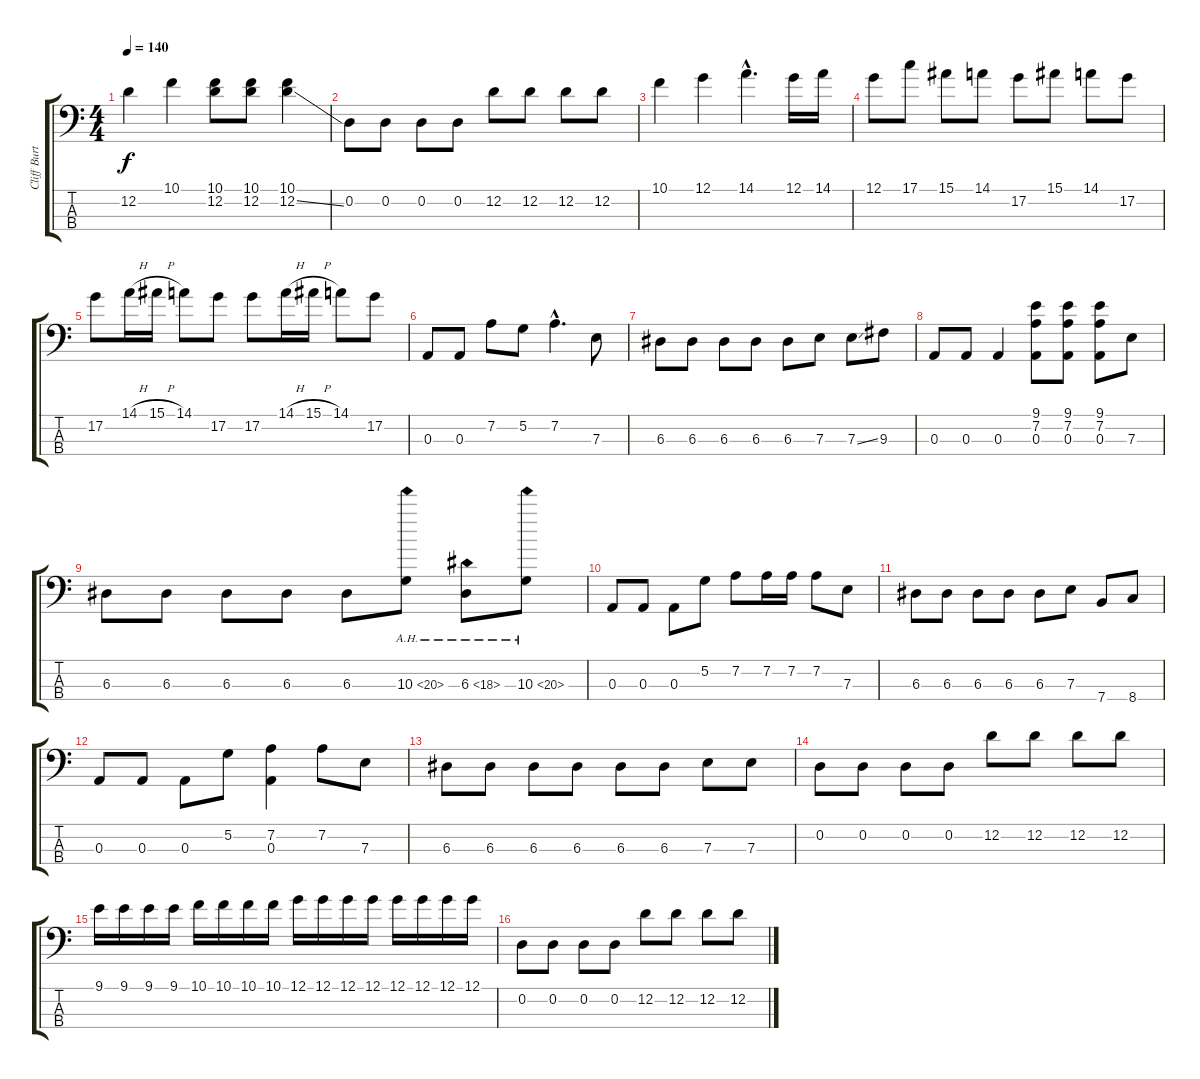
\track ("Cliff Burton (Bass)" "Cliff Burt") {instrument electricbassfinger}
\staff {score tabs}
\tuning (G2 D2 A1 E1) {hide}
\ts (4 4)
\tempo 140
\clef f4
\ks c
12.2.4{dy f} 10.1.4 (10.1 12.2).8 (10.1 12.2).8 (10.1 12.2{ss}).4 |
0.2.8 0.2.8 0.2.8 0.2.8 12.2.8 12.2.8 12.2.8 12.2.8 |
10.1.4 12.1.4 14.1{hac}.4{d} 12.1.16 14.1.16 |
12.1.8 17.1.8 15.1.8 14.1.8 17.2.8 15.1.8 14.1.8 17.2.8 |
17.2.8 14.1{h}.16 15.1{h}.16 14.1.8 17.2.8 17.2.8 14.1{h}.16 15.1{h}.16 14.1.8 17.2.8 |
0.3.8 0.3.8 7.2.8 5.2.8 7.2{hac}.4{d} 7.3.8 |
6.3.8 6.3.8 6.3.8 6.3.8 6.3.8 7.3.8 7.3{ss}.8 9.3.8 |
0.3.8 0.3.8 0.3.4 (9.1 7.2 0.3).8 (9.1 7.2 0.3).8 (9.1 7.2 0.3).8 7.3.8 |
6.3.8 6.3.8 6.3.8 6.3.8 6.3.8 10.3{ah 10}.8 6.3{ah 12}.8 10.3{ah 10}.8 |
0.3.8 0.3.8 0.3.8 5.2.8 7.2.8 7.2.16 7.2.16 7.2.8 7.3.8 |
6.3.8 6.3.8 6.3.8 6.3.8 6.3.8 7.3.8 7.4.8 8.4.8 |
0.3.8 0.3.8 0.3.8 5.2.8 (7.2 0.3).4 7.2.8 7.3.8 |
6.3.8 6.3.8 6.3.8 6.3.8 6.3.8 6.3.8 7.3.8 7.3.8 |
0.2.8 0.2.8 0.2.8 0.2.8 12.2.8 12.2.8 12.2.8 12.2.8 |
9.1.16 9.1.16 9.1.16 9.1.16 10.1.16 10.1.16 10.1.16 10.1.16 12.1.16 12.1.16 12.1.16 12.1.16 12.1.16 12.1.16 12.1.16 12.1.16 |
0.2.8 0.2.8 0.2.8 0.2.8 12.2.8 12.2.8 12.2.8 12.2.8
